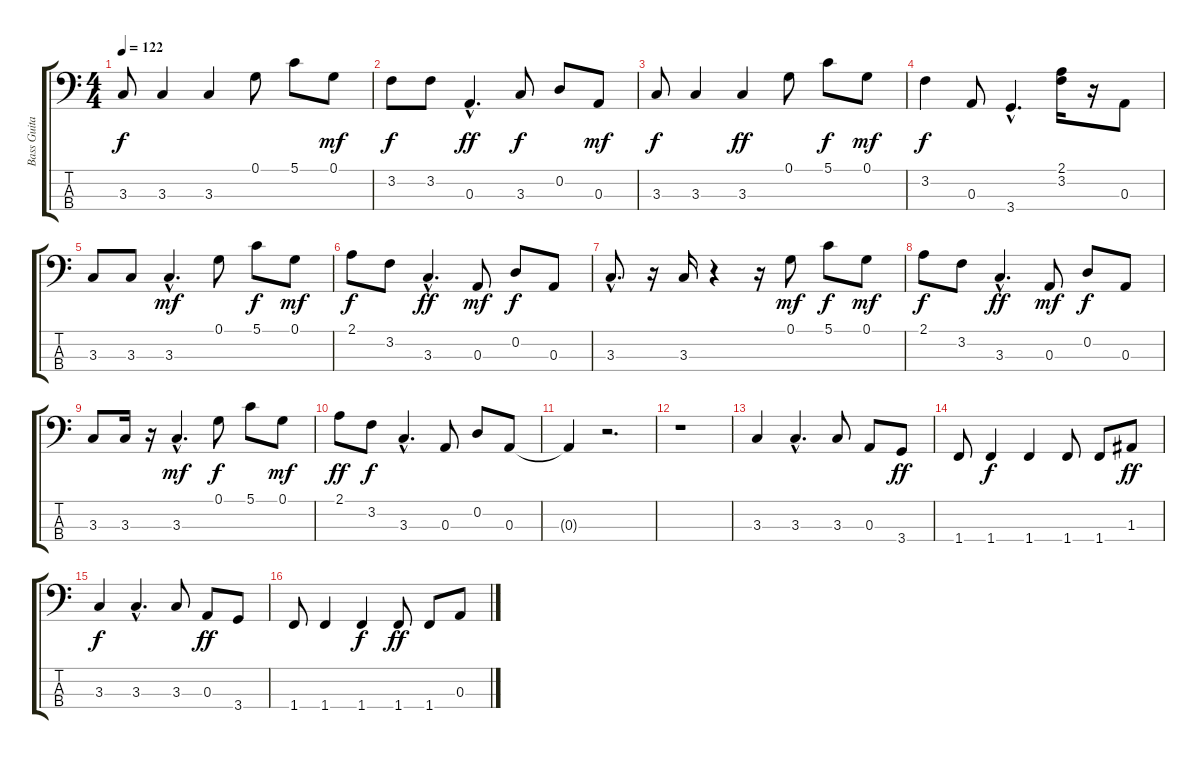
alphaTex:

\track ("Bass Guitar" "Bass Guita") {instrument electricbassfinger}
\staff {score tabs}
\tuning (G2 D2 A1 E1) {hide}
\ts (4 4)
\tempo 122
\clef f4
\ks c
3.3.8{dy f} 3.3.4 3.3.4 0.1.8 5.1.8 0.1.8{dy mf} |
3.2.8{dy f} 3.2.8 0.3{hac}.4{d dy ff} 3.3.8{dy f} 0.2.8 0.3.8{dy mf} |
3.3.8{dy f} 3.3.4 3.3.4{dy ff} 0.1.8 5.1.8{dy f} 0.1.8{dy mf} |
3.2.4{dy f} 0.3.8 3.4{hac}.4{d} (2.1 3.2).16 r.16 0.3.8 |
3.3.8 3.3.8 3.3{hac}.4{d dy mf} 0.1.8 5.1.8{dy f} 0.1.8{dy mf} |
2.1.8{dy f} 3.2.8 3.3{hac}.4{d dy ff} 0.3.8{dy mf} 0.2.8{dy f} 0.3.8 |
3.3{hac}.8{d} r.16 3.3.16 r.4 r.16 0.1.8{dy mf} 5.1.8{dy f} 0.1.8{dy mf} |
2.1.8{dy f} 3.2.8 3.3{hac}.4{d dy ff} 0.3.8{dy mf} 0.2.8{dy f} 0.3.8 |
3.3.8 3.3.16 r.16 3.3{hac}.4{d dy mf} 0.1.8{dy f} 5.1.8 0.1.8{dy mf} |
2.1.8{dy ff} 3.2.8{dy f} 3.3{hac}.4{d} 0.3.8 0.2.8 0.3.8 |
0.3{t}.4 r.2{d} |
r.1 |
3.3.4 3.3{hac}.4{d} 3.3.8 0.3.8 3.4.8{dy ff} |
1.4.8 1.4.4{dy f} 1.4.4 1.4.8 1.4.8 1.3.8{dy ff} |
3.3.4{dy f} 3.3{hac}.4{d} 3.3.8 0.3.8{dy ff} 3.4.8 |
1.4.8 1.4.4 1.4.4{dy f} 1.4.8{dy ff} 1.4.8 0.3.8
